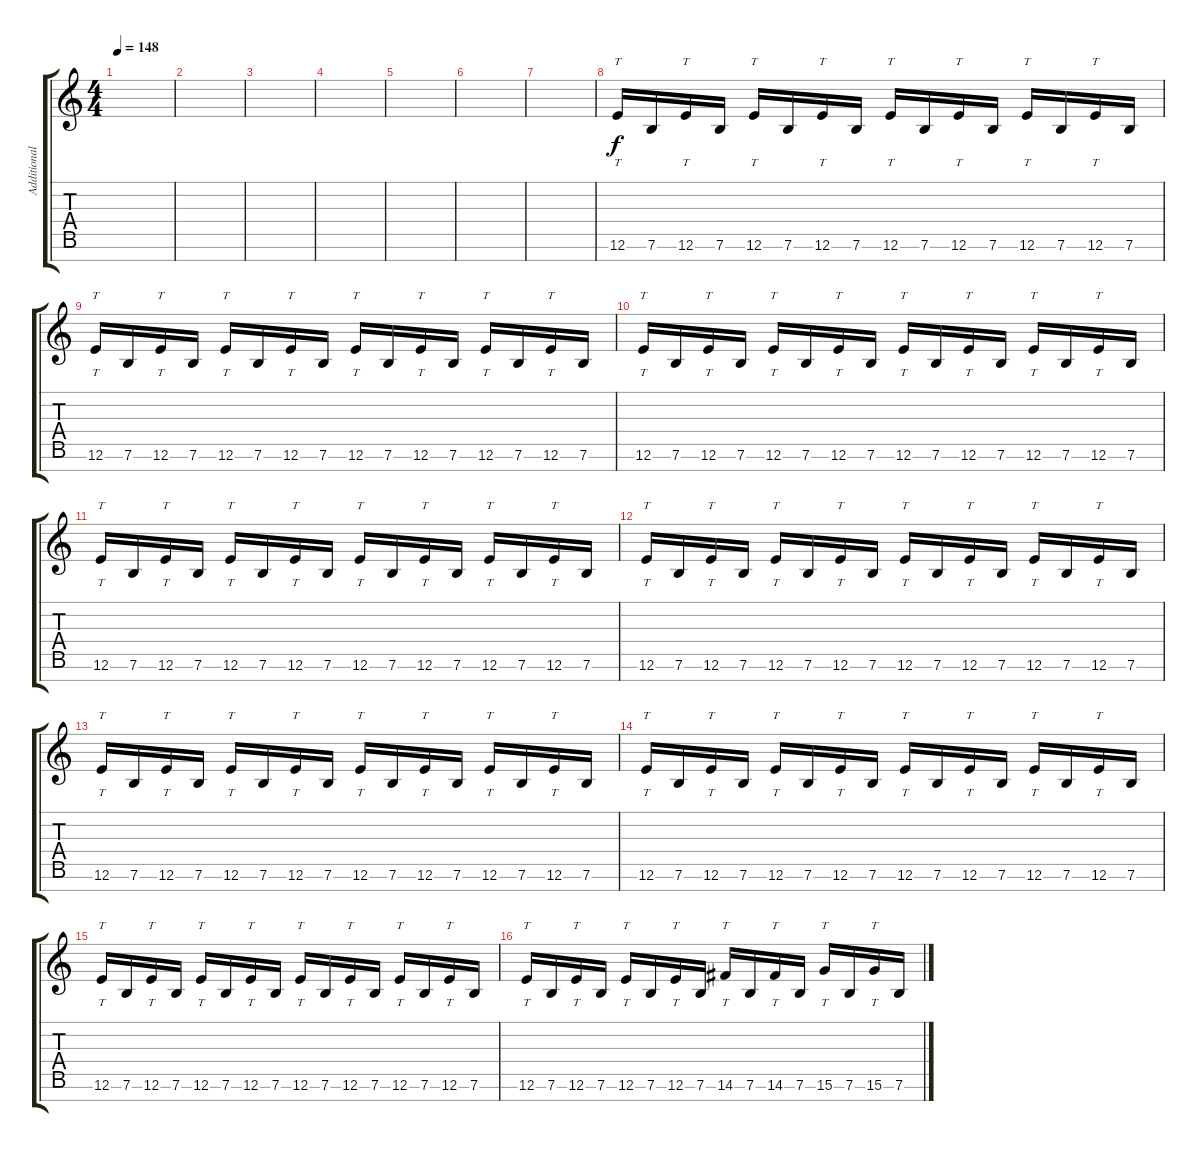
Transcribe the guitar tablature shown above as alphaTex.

\track ("Additional Guitar 1" "Additional") {instrument distortionguitar}
\staff {score tabs}
\tuning (E4 B3 G3 D3 A2 E2 B1) {hide}
\ts (4 4)
\tempo 148
\clef g2
\ks c
|
|
|
|
|
|
|
12.6.16{tt} 7.6.16 12.6.16{tt} 7.6.16 12.6.16{tt} 7.6.16 12.6.16{tt} 7.6.16 12.6.16{tt} 7.6.16 12.6.16{tt} 7.6.16 12.6.16{tt} 7.6.16 12.6.16{tt} 7.6.16 |
12.6.16{tt} 7.6.16 12.6.16{tt} 7.6.16 12.6.16{tt} 7.6.16 12.6.16{tt} 7.6.16 12.6.16{tt} 7.6.16 12.6.16{tt} 7.6.16 12.6.16{tt} 7.6.16 12.6.16{tt} 7.6.16 |
12.6.16{tt} 7.6.16 12.6.16{tt} 7.6.16 12.6.16{tt} 7.6.16 12.6.16{tt} 7.6.16 12.6.16{tt} 7.6.16 12.6.16{tt} 7.6.16 12.6.16{tt} 7.6.16 12.6.16{tt} 7.6.16 |
12.6.16{tt} 7.6.16 12.6.16{tt} 7.6.16 12.6.16{tt} 7.6.16 12.6.16{tt} 7.6.16 12.6.16{tt} 7.6.16 12.6.16{tt} 7.6.16 12.6.16{tt} 7.6.16 12.6.16{tt} 7.6.16 |
12.6.16{tt} 7.6.16 12.6.16{tt} 7.6.16 12.6.16{tt} 7.6.16 12.6.16{tt} 7.6.16 12.6.16{tt} 7.6.16 12.6.16{tt} 7.6.16 12.6.16{tt} 7.6.16 12.6.16{tt} 7.6.16 |
12.6.16{tt} 7.6.16 12.6.16{tt} 7.6.16 12.6.16{tt} 7.6.16 12.6.16{tt} 7.6.16 12.6.16{tt} 7.6.16 12.6.16{tt} 7.6.16 12.6.16{tt} 7.6.16 12.6.16{tt} 7.6.16 |
12.6.16{tt} 7.6.16 12.6.16{tt} 7.6.16 12.6.16{tt} 7.6.16 12.6.16{tt} 7.6.16 12.6.16{tt} 7.6.16 12.6.16{tt} 7.6.16 12.6.16{tt} 7.6.16 12.6.16{tt} 7.6.16 |
12.6.16{tt} 7.6.16 12.6.16{tt} 7.6.16 12.6.16{tt} 7.6.16 12.6.16{tt} 7.6.16 12.6.16{tt} 7.6.16 12.6.16{tt} 7.6.16 12.6.16{tt} 7.6.16 12.6.16{tt} 7.6.16 |
12.6.16{tt} 7.6.16 12.6.16{tt} 7.6.16 12.6.16{tt} 7.6.16 12.6.16{tt} 7.6.16 14.6.16{tt} 7.6.16 14.6.16{tt} 7.6.16 15.6.16{tt} 7.6.16 15.6.16{tt} 7.6.16
